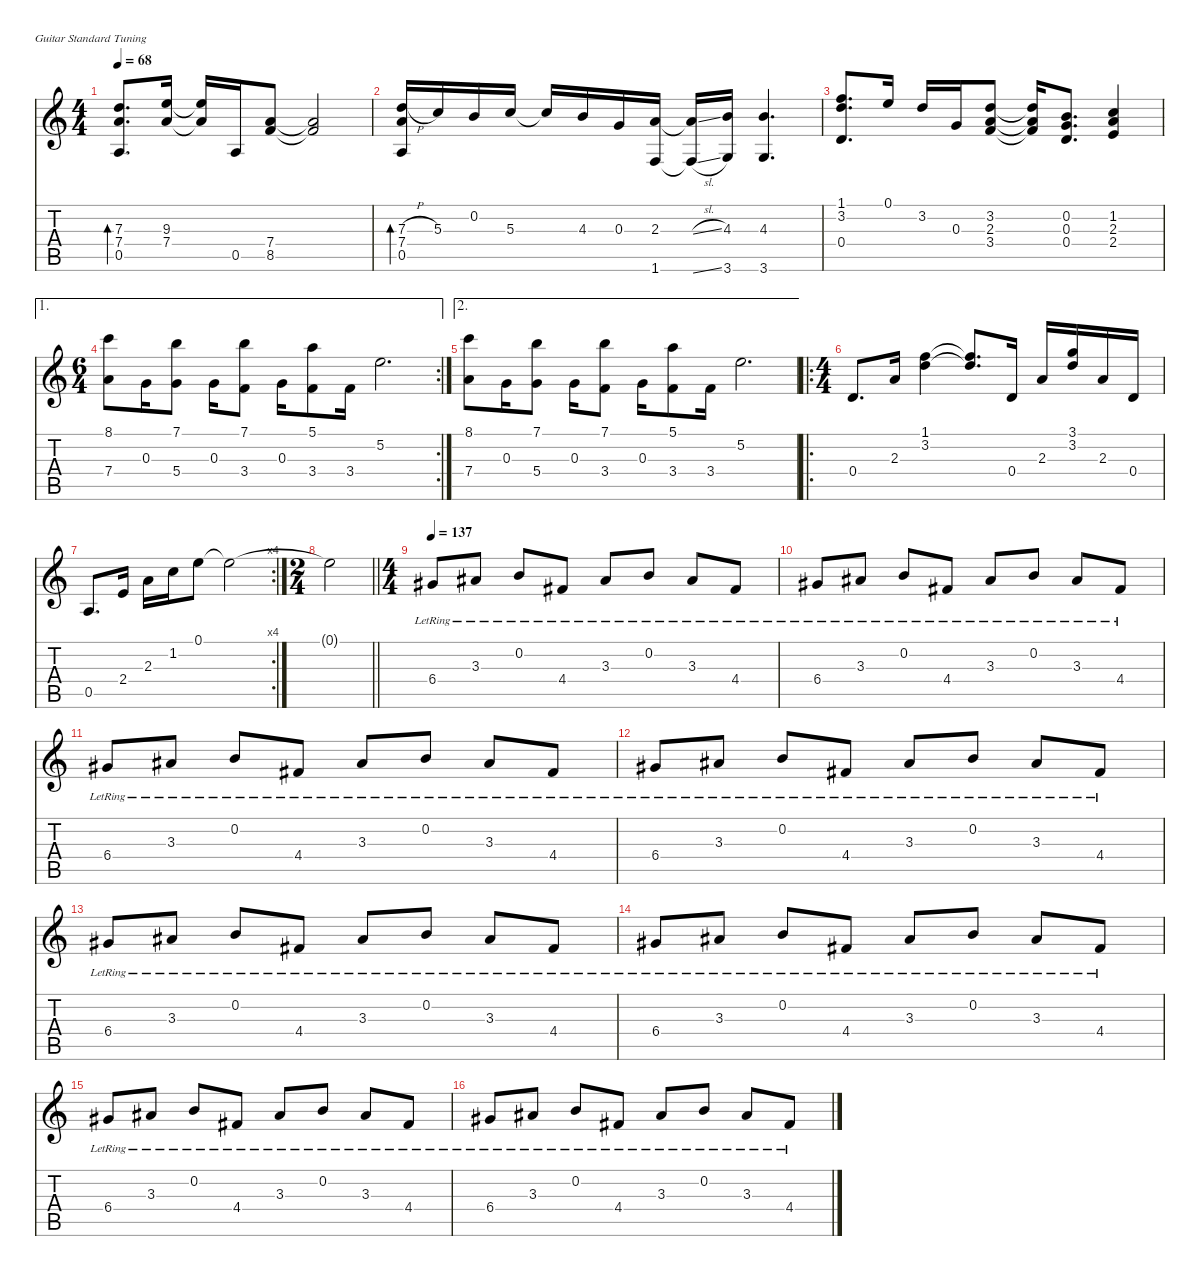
\defaultSystemsLayout 4
\hideDynamics
\bracketExtendMode nobrackets
\singleTrackTrackNamePolicy hidden
\multiTrackTrackNamePolicy hidden
\firstSystemTrackNameMode fullname
\firstSystemTrackNameOrientation horizontal
\otherSystemsTrackNameOrientation horizontal
\track ("Mikael Akerfeldt (Clean Jazz)" "jz.guit.") {instrument electricguitarjazz}
\staff {score tabs}
\tuning (E4 B3 G3 D3 A2 E2)
\ts (4 4)
\beaming (8 2 2 2 2)
\tempo 68
\clef g2
\ks c
(7.4 7.3 0.5).8{d bd 113 dy mf instrument electricguitarjazz beam Up} (7.4 9.3).16{beam Up} (7.4{t} 9.3{t}).16{beam Up} 0.5.16{beam Up} (8.5 7.4).8{beam Up} (7.4{t} 8.5{t}).2{beam Up} |
(0.5 7.4 7.3{h}).16{bd 101 beam Up} 5.3.16{beam Up} 0.2.16{beam Up} 5.3.16{beam Up} 5.3{t}.16{beam Up} 4.3.16{beam Up} 0.3.16{beam Up} (2.3 1.6).16{beam Up} (2.3{sl t} 1.6{sl t}).16{beam Up} (4.3 3.6).16{beam Up} (4.3 3.6).4{d beam Up} |
(1.1 3.2 0.4).8{d beam Up} 0.1.16{beam Up} 3.2.16{beam Up} 0.3.16{beam Up} (3.2 2.3 3.4).8{beam Up} (3.4{t} 2.3{t} 3.2{t}).16{beam Up} (0.2 0.3 0.4).8{d beam Up} (2.4 2.3 1.2).4{beam Up} |
\ae 1
\rc 2
\ts (6 4)
\beaming (8 2 2 2 2 2 2)
(8.1 7.4).8{beam Down} 0.3.16{beam Down} (5.4 7.1).8{beam Down} 0.3.16{beam Down} (3.4 7.1).8{beam Down} 0.3.16{beam Down} (3.4 5.1).8{beam Down} 3.4.16{beam Down} 5.2.2{d beam Down} |
\ae 2
(8.1 7.4).8{beam Down} 0.3.16{beam Down} (5.4 7.1).8{beam Down} 0.3.16{beam Down} (3.4 7.1).8{beam Down} 0.3.16{beam Down} (3.4 5.1).8{beam Down} 3.4.16{beam Down} 5.2.2{d beam Down} |
\ro
\ts (4 4)
\beaming (8 2 2 2 2)
0.4.8{d beam Up} 2.3.16{beam Up} (3.2 1.1).4{beam Down} (1.1{t} 3.2{t}).8{d beam Up} 0.4.16{beam Up} 2.3.16{beam Up} (3.1 3.2).16{beam Up} 2.3.16{beam Up} 0.4.16{beam Up} |
\rc 4
0.5.8{d beam Up} 2.4.16{beam Up} 2.3.16{beam Down} 1.2.16{beam Down} 0.1.8{beam Down} 0.1{t}.2{beam Down} |
\ts (2 4)
\beaming (8 2 2)
\barLineRight lightlight
0.1{t}.2{dy f beam Down} |
\ts (4 4)
\beaming (8 2 2 2 2)
\section ("" "")
\tempo 137
6.4{lr acc #}.8{instrument acousticguitarsteel beam Up} 3.3{lr acc #}.8{beam Up} 0.2{lr}.8{beam Up} 4.4{lr acc #}.8{beam Up} 3.3{lr acc #}.8{beam Up} 0.2{lr}.8{beam Up} 3.3{lr acc #}.8{beam Up} 4.4{lr acc #}.8{beam Up} |
6.4{lr acc #}.8{beam Up} 3.3{lr acc #}.8{beam Up} 0.2{lr}.8{beam Up} 4.4{lr acc #}.8{beam Up} 3.3{lr acc #}.8{beam Up} 0.2{lr}.8{beam Up} 3.3{lr acc #}.8{beam Up} 4.4{lr acc #}.8{beam Up} |
6.4{lr acc #}.8{beam Up} 3.3{lr acc #}.8{beam Up} 0.2{lr}.8{beam Up} 4.4{lr acc #}.8{beam Up} 3.3{lr acc #}.8{beam Up} 0.2{lr}.8{beam Up} 3.3{lr acc #}.8{beam Up} 4.4{lr acc #}.8{beam Up} |
6.4{lr acc #}.8{beam Up} 3.3{lr acc #}.8{beam Up} 0.2{lr}.8{beam Up} 4.4{lr acc #}.8{beam Up} 3.3{lr acc #}.8{beam Up} 0.2{lr}.8{beam Up} 3.3{lr acc #}.8{beam Up} 4.4{lr acc #}.8{beam Up} |
6.4{lr acc #}.8{beam Up} 3.3{lr acc #}.8{beam Up} 0.2{lr}.8{beam Up} 4.4{lr acc #}.8{beam Up} 3.3{lr acc #}.8{beam Up} 0.2{lr}.8{beam Up} 3.3{lr acc #}.8{beam Up} 4.4{lr acc #}.8{beam Up} |
6.4{lr acc #}.8{beam Up} 3.3{lr acc #}.8{beam Up} 0.2{lr}.8{beam Up} 4.4{lr acc #}.8{beam Up} 3.3{lr acc #}.8{beam Up} 0.2{lr}.8{beam Up} 3.3{lr acc #}.8{beam Up} 4.4{lr acc #}.8{beam Up} |
6.4{lr acc #}.8{beam Up} 3.3{lr acc #}.8{beam Up} 0.2{lr}.8{beam Up} 4.4{lr acc #}.8{beam Up} 3.3{lr acc #}.8{beam Up} 0.2{lr}.8{beam Up} 3.3{lr acc #}.8{beam Up} 4.4{lr acc #}.8{beam Up} |
6.4{lr acc #}.8{beam Up} 3.3{lr acc #}.8{beam Up} 0.2{lr}.8{beam Up} 4.4{lr acc #}.8{beam Up} 3.3{lr acc #}.8{beam Up} 0.2{lr}.8{beam Up} 3.3{lr acc #}.8{beam Up} 4.4{lr acc #}.8{beam Up}
